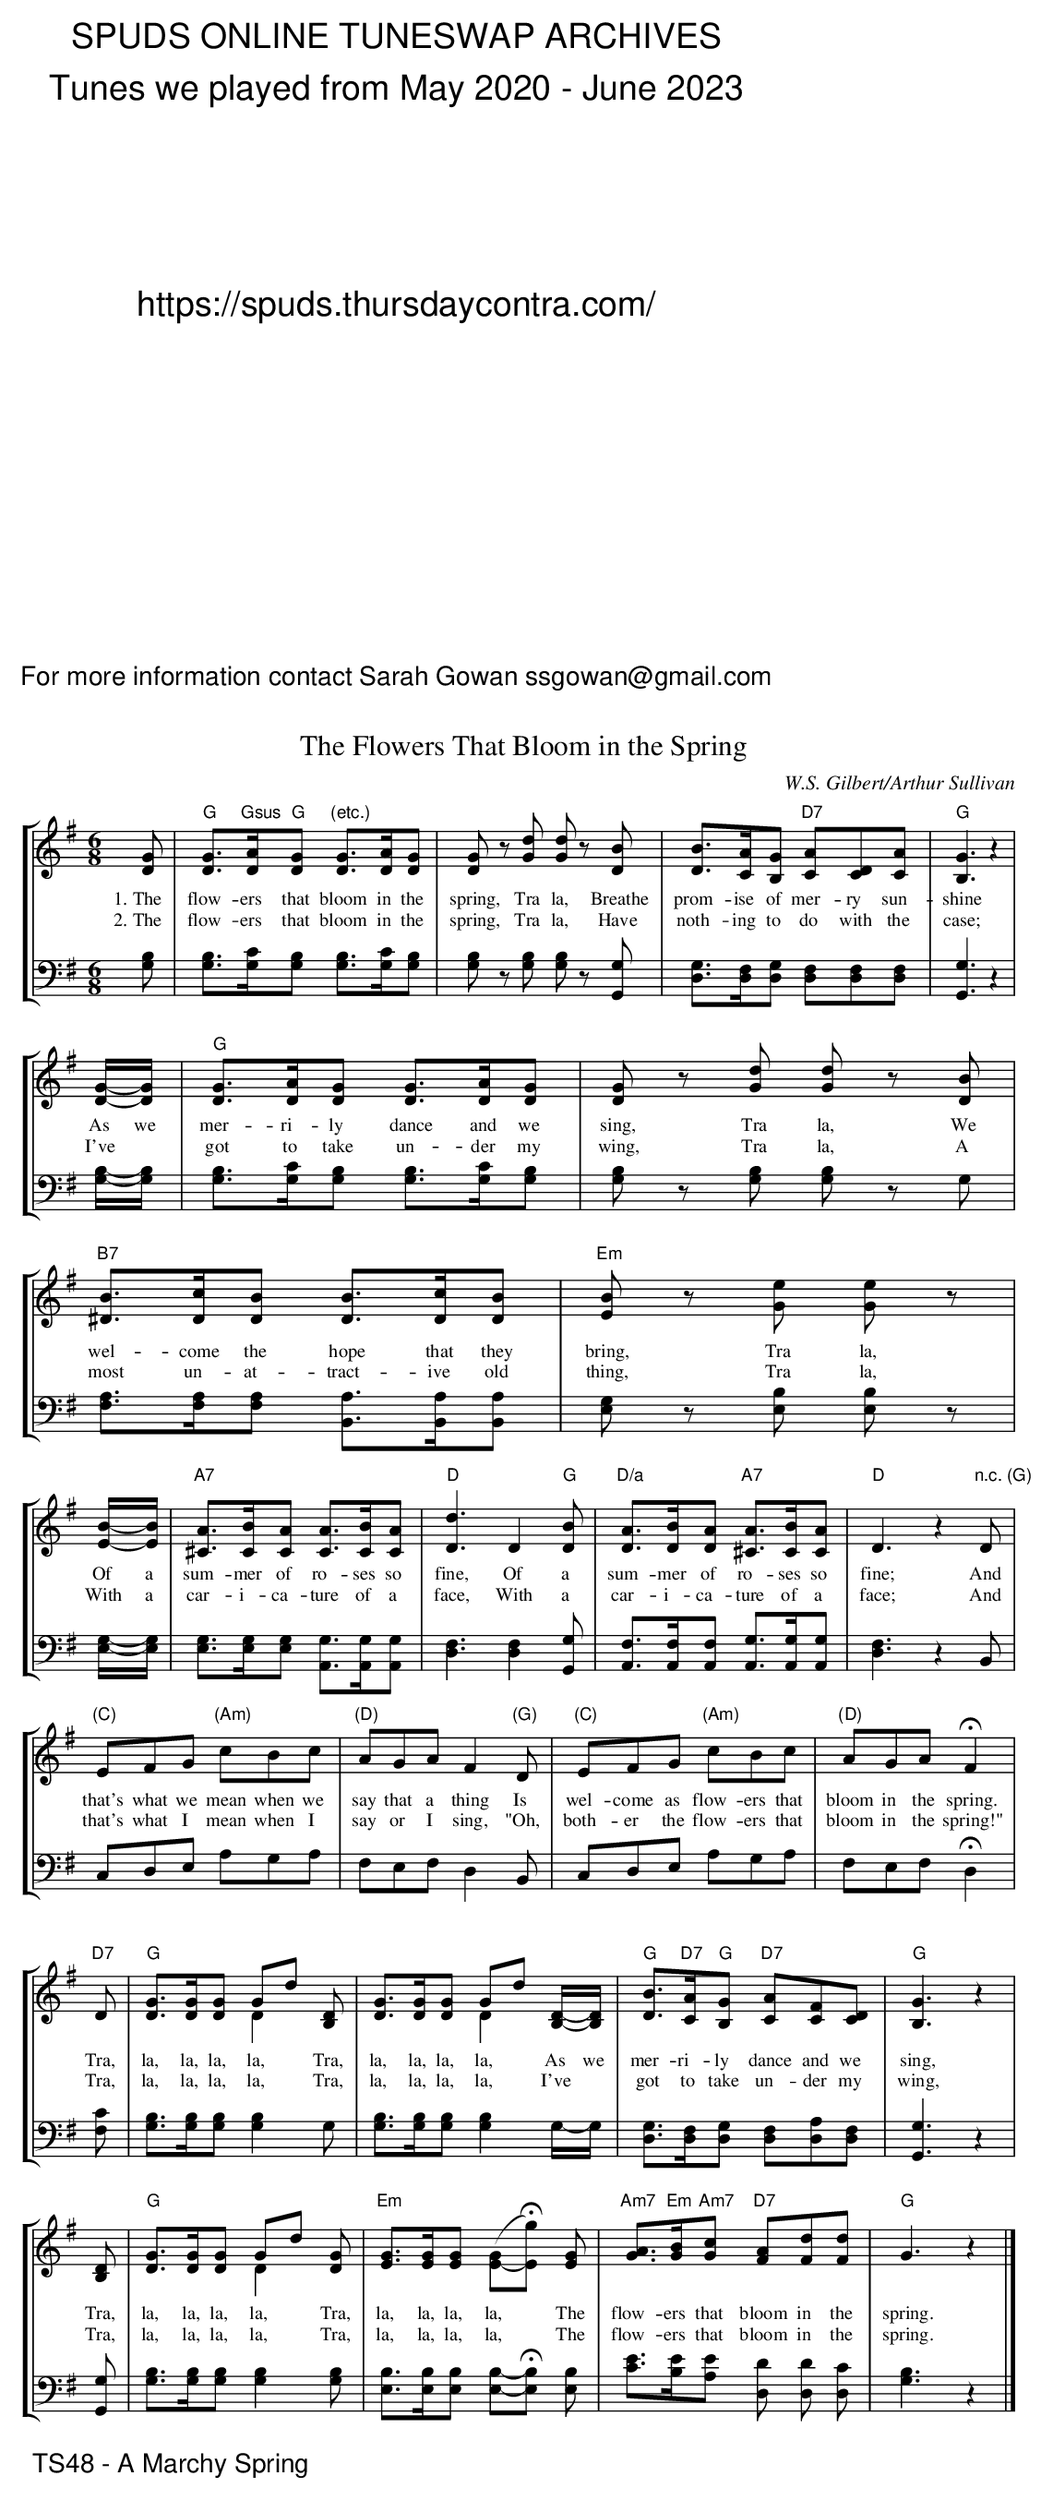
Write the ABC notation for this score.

X:1
T:Flowers That Bloom in the Spring, The
C:W.S. Gilbert/Arthur Sullivan
M:6/8
L:1/8
Q:1/8=170
%%staves [(1 2) (3 4)]
K:Gmaj
V:1 clef=treble
G | "G"G>"Gsus"A"G"G "(etc.)"G>AG | G z d d z B | B>AG "D7"ADA | "G"G3 z2|
w:1.~The flow-ers that bloom in the spring, Tra la, Breathe prom-ise of mer-ry sun-shine
w:2.~The flow-ers that bloom in the spring, Tra la, Have noth-ing to do with the case;
V:2 clef=treble
D | D>DD D>DD | D z G G z D | D>CB, CCC | B,3 z2
V:3 clef=bass octave=-2
b | b>c'b b>c'b | b z b b z g | g>fg fff | g3 z2|
V:4 clef=bass octave=-2
g | g>gg g>gg | g z g g z G | d>dd ddd | G3 z2
V:1
G/-G/ | "G"G>AG G>AG | G z d d z B | "B7"B>cB B>cB | "Em"B z e e z|
w:As we mer-ri-ly dance and we sing, Tra la, We wel-come the hope that they bring, Tra la,
w:I've* got to take un-der my wing, Tra la, A most un-at-tract-ive old thing, Tra la,
V:2
D/-D/ | D>DD D>DD | D z G G z D | ^D>DD D>DD | E z G G z
V:3
b/-b/ | b>c'b b>c'b | b z b b z g | a>aa a>aa | g z b b z|
V:4
g/-g/ | g>gg g>gg | g z g g z g | f>ff B>BB | e z e e z
V:1
B/-B/ | "A7"A>BA A>BA | "D"d3 D2 "G"B | "D/a"A>BA "A7"A>BA | "D"D3 z2 "n.c. (G)"D |
w:Of a sum-mer of ro-ses so fine, Of a sum-mer of ro-ses so fine; And
w:With a car-i-ca-ture of a face, With a car-i-ca-ture of a face; And
V:2
E/-E/ | ^C>CC C>CC | D3 D2 D | D>DD ^C>CC | D3 z2 D |
V:3
g/-g/ | g>gg g>gg | f3 f2 g | f>ff g>gg | f3 z2 B |
V:4
e/-e/ | e>ee A>AA | d3 d2 G | A>AA A>AA | d3 z2 B |
V:1
"(C)"EFG "(Am)"cBc | "(D)"AGA F2 "(G)"D | "(C)"EFG "(Am)"cBc | "(D)"AGA HF2|
w:that's what we mean when we say that a thing Is wel-come as flow-ers that bloom in the spring.
w:that's what I mean when I say or I sing, "Oh, both-er the flow-ers that bloom in the spring!"
V:2
EFG cBc | AGA F2 D | EFG cBc | AGA F2 % last note had fermata; HF2 -- put back to fix playback
V:3
cde aga | fef d2 B | cde aga | fef Hd2|
V:4
cde aga | fef d2 B | cde aga | fef d2 % last note had fermata; Hd2 -- put back to fix playback
V:1
"D7"D | "G"G>GG Gd D | G>GG Gd D/2-D/2 | "G"B>"D7"A"G"G "D7"AFD | "G"G3 z2|
w:Tra, la, la, la, la,* Tra, la, la, la, la,* As we mer-ri-ly dance and we sing,
w:Tra, la, la, la, la,* Tra, la, la, la, la,* I've* got to take un-der my wing,
V:2
D | D>DD D2 B, | D>DD D2 B,/2-B,/2 | D>CB, CCC | B,3 z2
V:3
c' | b>bb b2 g | b>bb b2 g/2-g/2 | g>fg faf | g3 z2|
V:4
f | g>gg g2 g | g>gg g2 g/2-g/2 | d>dd ddd | G3 z2
V:1
D | "G"G>GG Gd G | "Em"G>GG (GHg) G | "Am7"A>"Em"B"Am7"c "D7"Add | "G"G3 z2 |]
w:Tra, la, la, la, la,* Tra, la, la, la, la,* The flow-ers that bloom in the spring.
w:Tra, la, la, la, la,* Tra, la, la, la, la,* The flow-ers that bloom in the spring.
V:2
B, | D>DD D2 D | E>EE E-E E | G>GG FFF | G3 z2 |]  % m.2 E-E was E-HE, restore to fix playback
V:3
g | b>bb b2 b | b>bb b-Hb b | e'>e'e' d' d' c' | b3 z2 |]
V:4
G | g>gg g2 g | e>ee e-e e | c'>ba d d d | g3 z2 |]  % m.2 e-e was e-He, restore to fix playback
